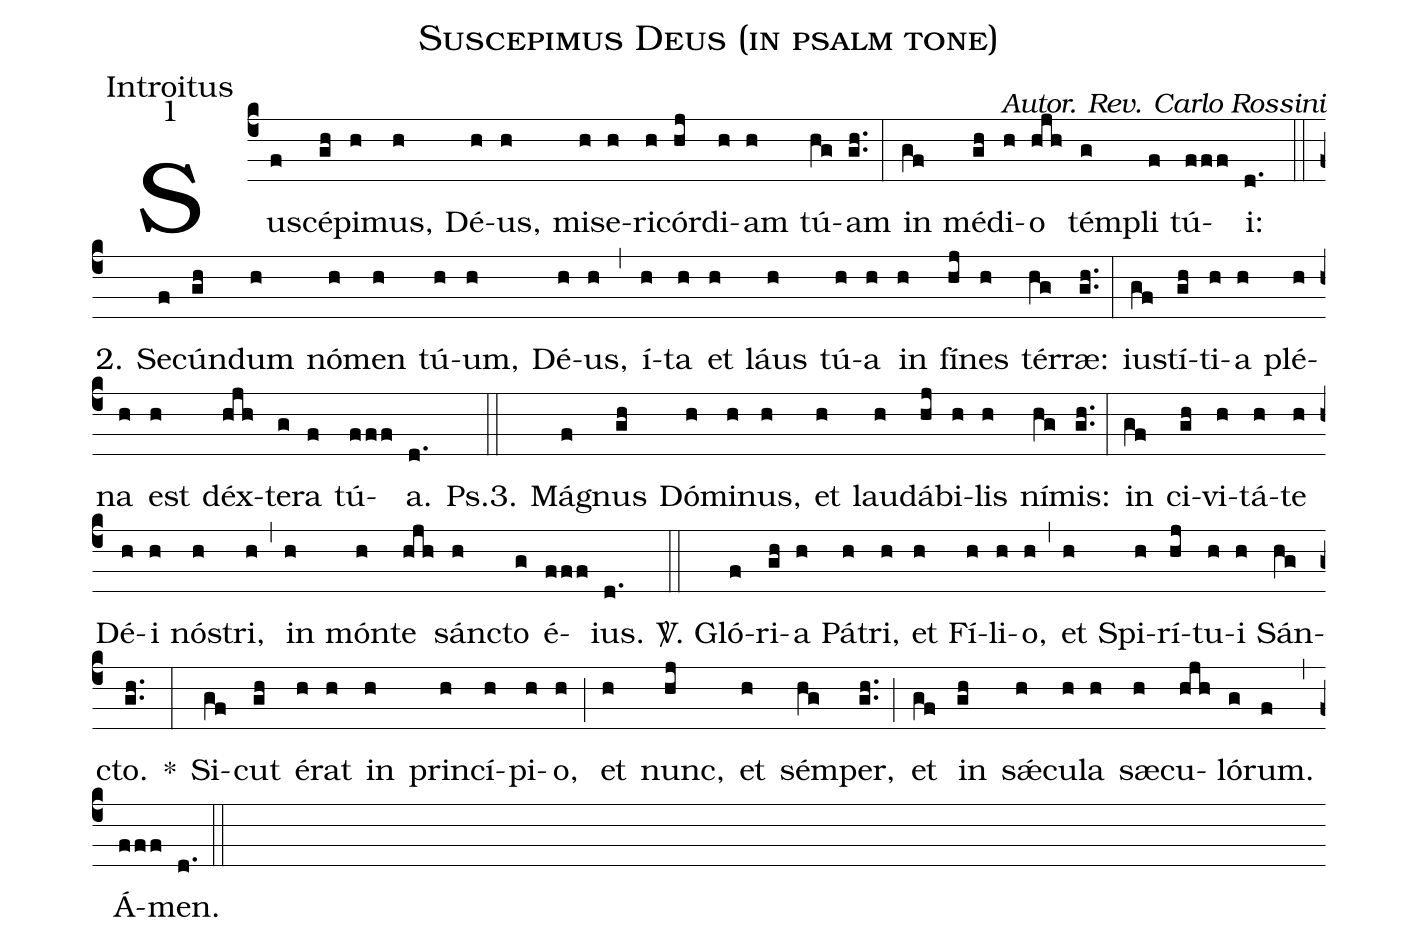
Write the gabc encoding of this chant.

name:Suscepimus Deus (in psalm tone);
office-part:Introitus;
mode:1;
commentary:Autor. Rev. Carlo Rossini;
%%
(c4) Su(f)scé(gh)pi(h)mus,(h) Dé(h)us,(h) mi(h)se(h)ri(h)cór(hj)di(h)am(h) tú(hg)am(g.h.) (:) in(gf) mé(gh)di(h)o(hjh) tém(g)pli(f) tú(fff)i:(d.) (::)
2. Se(f)cún(gh)dum(h) nó(h)men(h) tú(h)um,(h) Dé(h)us,(h) (,) í(h)ta(h) et(h) láus(h) tú(h)a(h) in(h) fí(hj)nes(h) tér(hg)r<sp>ae</sp>:(g.h.) (:) iu(gf)stí(gh)ti(h)a(h) plé(h)na(h) est(h) déx(hjh)te(g)ra(f) tú(fff)a.(d.) (::)
Ps.3. Má(f)gnus(gh) Dó(h)mi(h)nus,(h) et(h) lau(h)dá(hj)bi(h)lis(h) ní(hg)mis:(g.h.) (:) in(gf) ci(gh)vi(h)tá(h)te(h) Dé(h)i(h) nó(h)stri,(h) (,) in(h) món(h)te(hjh) sán(h)cto(g) é(fff)ius.(d.) (::)
<sp>V/</sp>. Gló(f)ri(gh)a(h) Pá(h)tri,(h) et(h) Fí(h)li(h)o,(h) (,) et(h) Spi(h)rí(hj)tu(h)i(h) Sán(hg)cto.(g.h.) *(:)
Si(gf)cut(gh) é(h)rat(h) in(h) prin(h)cí(h)pi(h)o,(h) (;) et(h) nunc,(hj) et(h) sém(hg)per,(g.h.) (;) et(gf) in(gh) s<sp>'ae</sp>(h)cu(h)la(h) s<sp>ae</sp>(h)cu(hjh)ló(g)rum.(f) (,) Á(fff)men.(d.) (::)
